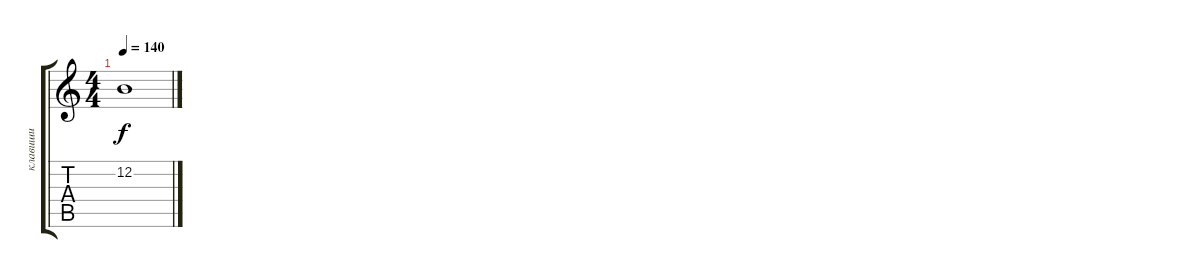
\track ("клавиши" "клавиши") {instrument electricgrandpiano}
\staff {score tabs}
\tuning (E4 B3 G3 D3 A2 E2) {hide}
\ts (4 4)
\tempo 140
\clef g2
\ks c
12.2.1{dy f}
